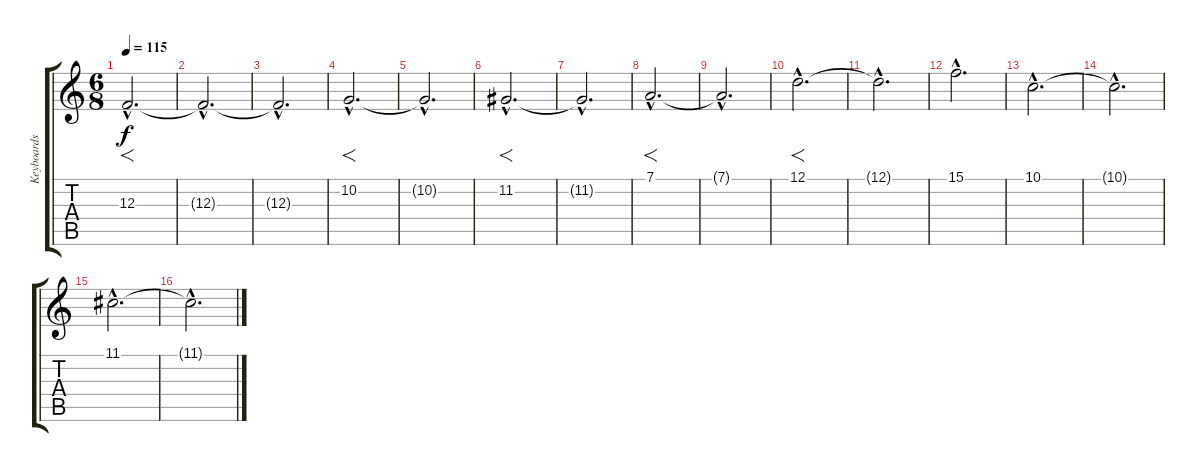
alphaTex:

\track ("Keyboards II" "Keyboards ") {instrument synthstrings1}
\staff {score tabs}
\tuning (D4 A3 F3 C3 G2 C2) {hide}
\ts (6 8)
\tempo 115
\clef g2
\ks c
12.3{hac}.2{f d dy f} |
12.3{hac t}.2{d} |
12.3{hac t}.2{d} |
10.2{hac}.2{f d} |
10.2{hac t}.2{d} |
11.2{hac}.2{f d} |
11.2{hac t}.2{d} |
7.1{hac}.2{f d} |
7.1{hac t}.2{d} |
12.1{hac}.2{f d} |
12.1{hac t}.2{d} |
15.1{hac}.2{d} |
10.1{hac}.2{d} |
10.1{hac t}.2{d} |
11.1{hac}.2{d} |
11.1{hac t}.2{d}
